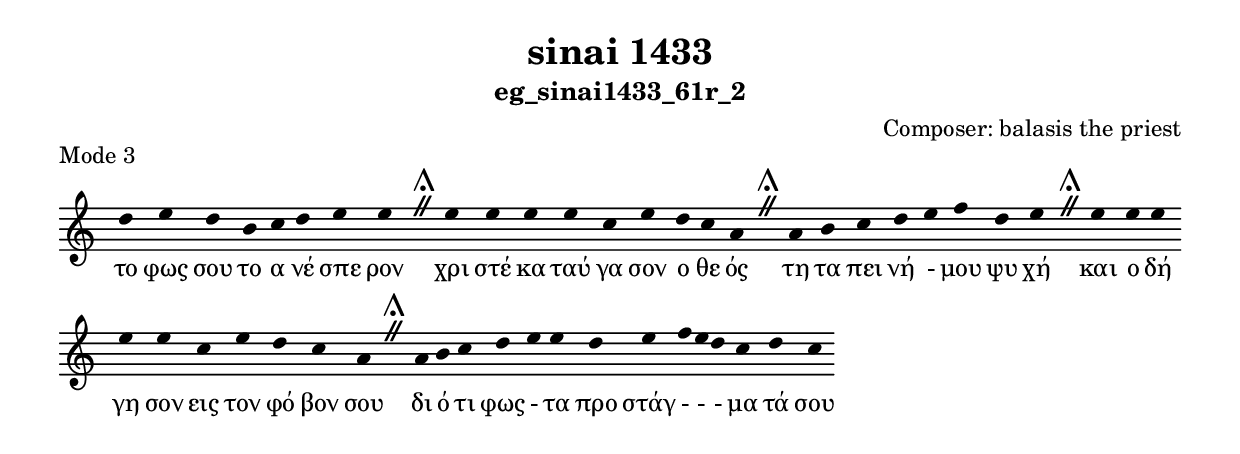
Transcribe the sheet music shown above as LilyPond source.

\include "gregorian.ly"

	\header {
 	  title = "sinai 1433"
	  subtitle = "eg_sinai1433_61r_2"
	  composer = "Composer: balasis the priest"
	  piece = "Mode 3"
	}

	chant = {
	  d''4 e''4 d''4 b'4 c''4 d''4 e''4 e''4 \divisioMaior
 e''4 e''4 e''4 e''4 c''4 e''4 d''4 c''4 a'4 \divisioMaior
 a'4 b'4 c''4 d''4 e''4 f''4 d''4 e''4 \divisioMaior
 e''4 e''4 e''4 e''4 e''4 c''4 e''4 d''4 c''4 a'4 \divisioMaior
 a'4 b'4 c''4 d''4 e''4 e''4 d''4 e''4 f''4 e''4 d''4 c''4 d''4 c''4\finalis
	}

	verba = \lyricmode {το φως σου το α νέ σπε ρον 
χρι στέ κα ταύ γα σον ο θε ός 
τη τα πει νή - μου ψυ χή 
και ο δή γη σον εις τον φό βον σου 
δι ό τι φως - τα προ στάγ -  -  - μα τά σου 
	}


	\score {
	  \new Staff <<
	  \new Voice = "melody" \chant
	  \new Lyrics = "one" \lyricsto melody \verba
	  >>
	  \layout {
	    \context {
	      \Staff
	      \remove "Time_signature_engraver"
	      \remove "Bar_engraver"
	    }
	    \context {
	      \Voice
	      \remove "Stem_engraver"
	    }
	  }
	}